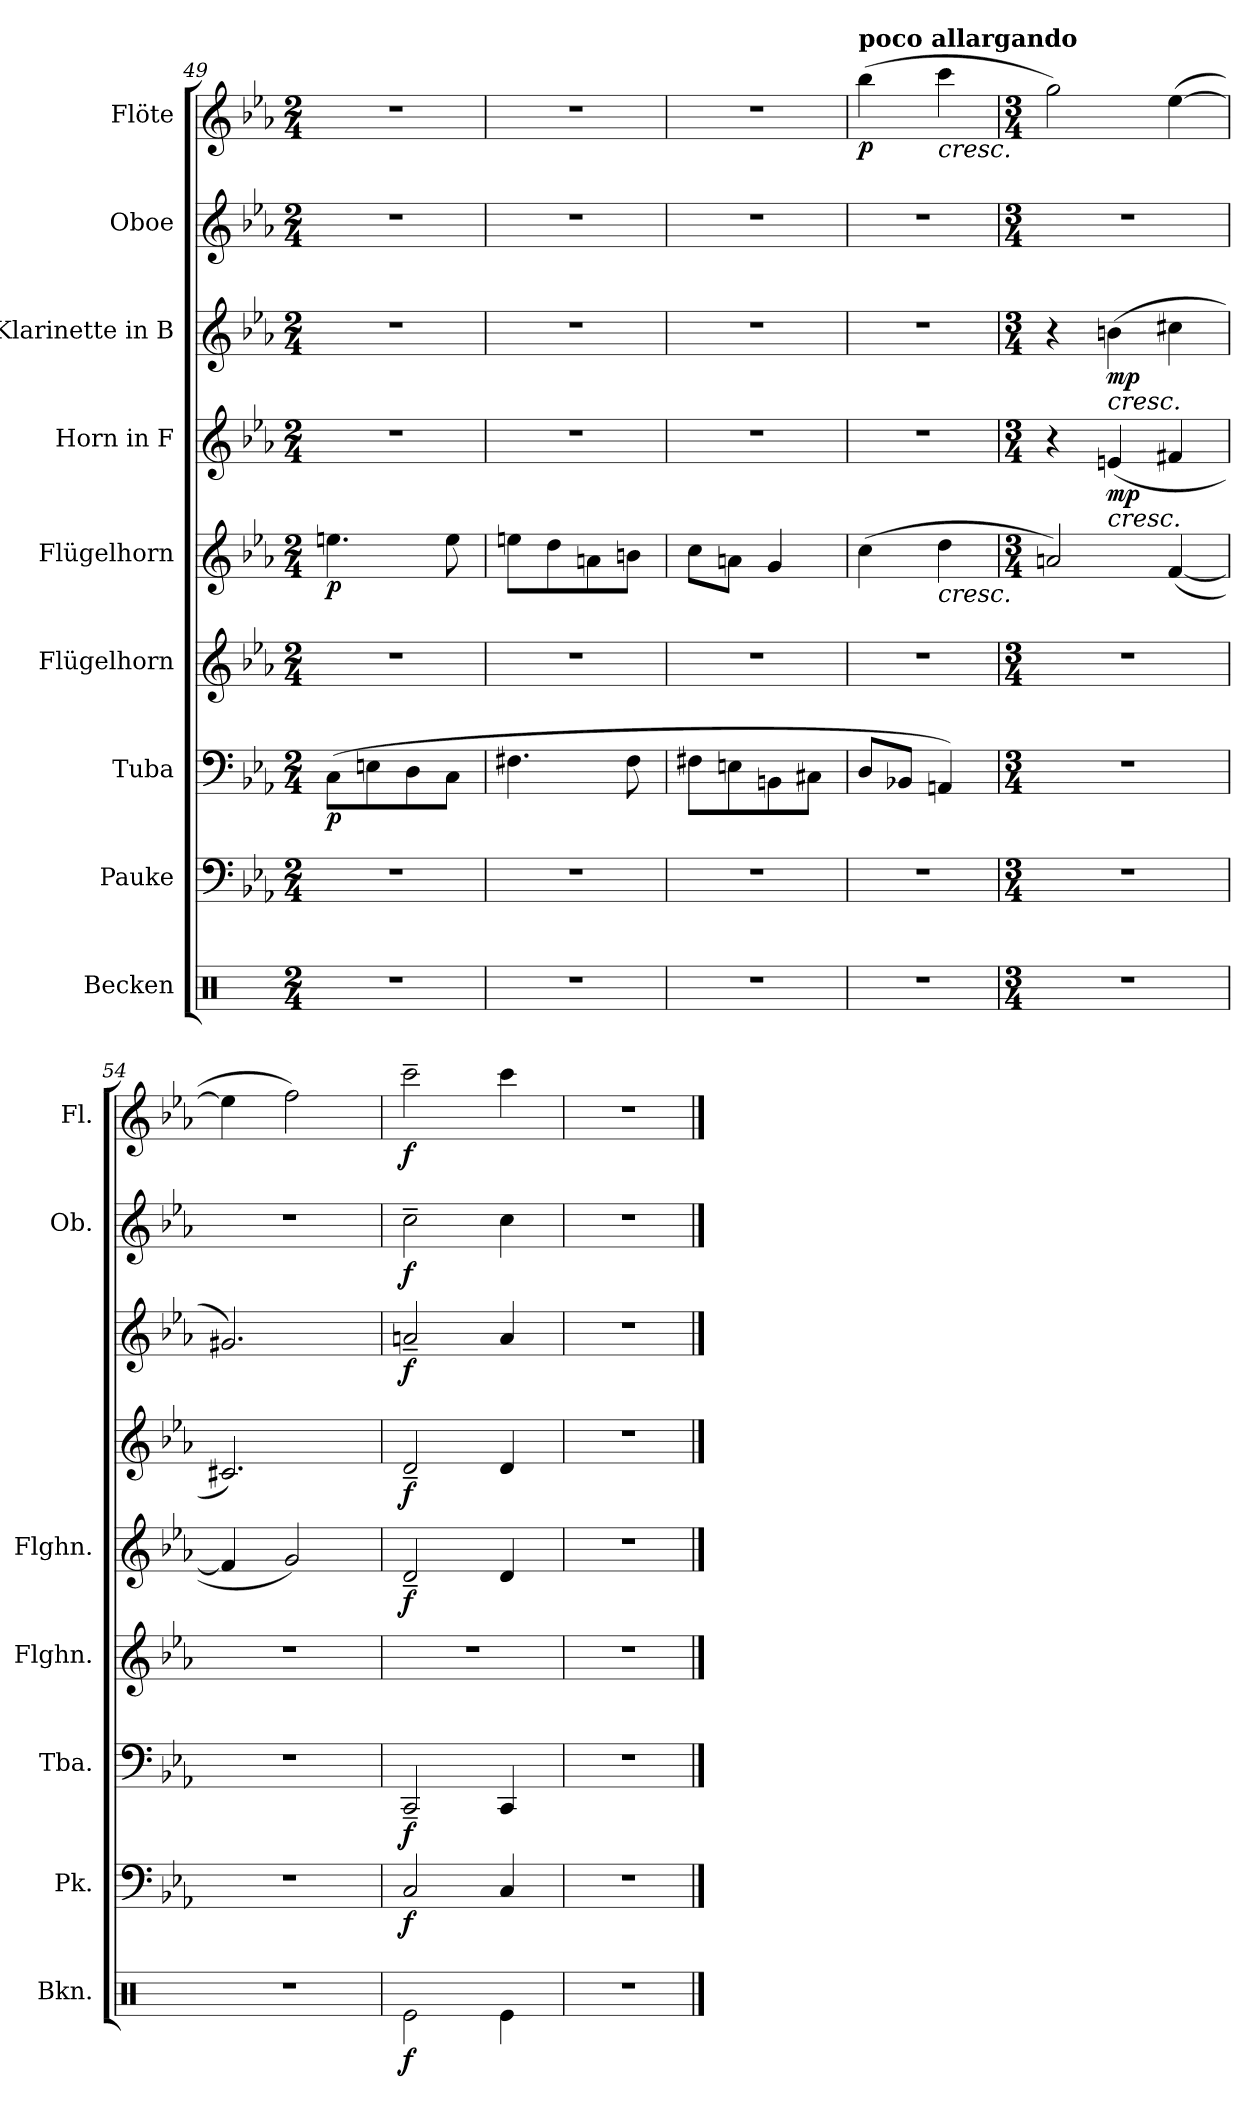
**kern	**dynam	**kern	**dynam	**kern	**dynam	**kern	**kern	**dynam	**kern	**dynam	**kern	**dynam	**kern	**dynam	**kern	**dynam
*part9	*part9	*part8	*part8	*part7	*part7	*part6	*part5	*part5	*part4	*part4	*part3	*part3	*part2	*part2	*part1	*part1
*staff9	*staff9	*staff8	*staff8	*staff7	*staff7	*staff6	*staff5	*staff5	*staff4	*staff4	*staff3	*staff3	*staff2	*staff2	*staff1	*staff1
*I"Becken	*	*I"Pauke	*	*I"Tuba	*	*I"Flügelhorn	*I"Flügelhorn	*	*I"Horn in F	*	*I"Klarinette in B	*	*I"Oboe	*	*I"Flöte	*
*I'Bkn.	*	*I'Pk.	*	*I'Tba.	*	*I'Flghn.	*I'Flghn.	*	*	*	*	*	*I'Ob.	*	*I'Fl.	*
*clefX	*	*clefF4	*	*clefF4	*	*clefG2	*clefG2	*	*clefG2	*	*clefG2	*	*clefG2	*	*clefG2	*
*	*	*	*	*	*	*ITrd1c2	*ITrd1c2	*	*ITrd4c7	*	*ITrd1c2	*	*	*	*	*
*k[]	*	*k[b-e-a-]	*	*k[b-e-a-]	*	*k[b-e-a-d-g-]	*k[b-e-a-d-g-]	*	*k[b-e-a-d-]	*	*k[b-e-a-d-g-]	*	*k[b-e-a-]	*	*k[b-e-a-]	*
*M2/4	*	*M2/4	*	*M2/4	*	*M2/4	*M2/4	*	*M2/4	*	*M2/4	*	*M2/4	*	*M2/4	*
=49	=49	=49	=49	=49	=49	=49	=49	=49	=49	=49	=49	=49	=49	=49	=49	=49
!	!	!	!	!	!LO:DY:b	!	!	!LO:DY:b	!	!	!	!	!	!	!	!
2r	.	2r	.	(>8C\L	p	2r	4.ddn\	p	2r	.	2r	.	2r	.	2r	.
.	.	.	.	8En\	.	.	.	.	.	.	.	.	.	.	.	.
.	.	.	.	8D\	.	.	.	.	.	.	.	.	.	.	.	.
.	.	.	.	8C\J	.	.	8dd\	.	.	.	.	.	.	.	.	.
=50	=50	=50	=50	=50	=50	=50	=50	=50	=50	=50	=50	=50	=50	=50	=50	=50
2r	.	2r	.	4.F#X\	.	2r	8ddn\L	.	2r	.	2r	.	2r	.	2r	.
.	.	.	.	.	.	.	8cc\	.	.	.	.	.	.	.	.	.
.	.	.	.	.	.	.	8gn\	.	.	.	.	.	.	.	.	.
.	.	.	.	8F#\	.	.	8an\J	.	.	.	.	.	.	.	.	.
=51	=51	=51	=51	=51	=51	=51	=51	=51	=51	=51	=51	=51	=51	=51	=51	=51
2r	.	2r	.	8F#X\L	.	2r	8b-\L	.	2r	.	2r	.	2r	.	2r	.
.	.	.	.	8En\	.	.	8gn\J	.	.	.	.	.	.	.	.	.
.	.	.	.	8BBn\	.	.	4f/	.	.	.	.	.	.	.	.	.
.	.	.	.	8C#X\J	.	.	.	.	.	.	.	.	.	.	.	.
=52	=52	=52	=52	=52	=52	=52	=52	=52	=52	=52	=52	=52	=52	=52	=52	=52
!	!	!	!	!	!	!	!	!	!	!	!	!	!	!	!LO:TX:B:t=poco allargando	!
!	!	!	!	!	!	!	!	!	!	!	!	!	!	!	!	!LO:DY:b
2r	.	2r	.	8D/L	.	2r	(>4b-\	.	2r	.	2r	.	2r	.	(>4bb-\	p
.	.	.	.	8BB-X/J	.	.	.	.	.	.	.	.	.	.	.	.
!	!	!	!	!	!	!	!	!	!	!	!	!	!	!	!LO:TX:b:i:t=cresc.	!
!	!	!	!	!	!	!	!LO:TX:b:i:t=cresc.	!	!	!	!	!	!	!	!	!
.	.	.	.	4AAn/)	.	.	4cc\	.	.	.	.	.	.	.	4ccc\	.
=53	=53	=53	=53	=53	=53	=53	=53	=53	=53	=53	=53	=53	=53	=53	=53	=53
*M3/4	*	*M3/4	*	*M3/4	*	*M3/4	*M3/4	*	*M3/4	*	*M3/4	*	*M3/4	*	*M3/4	*
2.r	.	2.r	.	2.r	.	2.r	2gn/)	.	4r	.	4r	.	2.r	.	2gg\)	.
!	!	!	!	!	!	!	!	!	!	!	!LO:TX:b:i:t=cresc.	!	!	!	!	!
!	!	!	!	!	!	!	!	!	!LO:TX:b:i:t=cresc.	!	!	!	!	!	!	!
!	!	!	!	!	!	!	!	!	!	!LO:DY:b	!	!LO:DY:b	!	!	!	!
.	.	.	.	.	.	.	.	.	(<4An/	mp	(>4an\	mp	.	.	.	.
.	.	.	.	.	.	.	(<[4e-/	.	4Bn/	.	4bn\	.	.	.	(>[4ee-\	.
=54	=54	=54	=54	=54	=54	=54	=54	=54	=54	=54	=54	=54	=54	=54	=54	=54
2.r	.	2.r	.	2.r	.	2.r	4e-/]	.	2.F#X/)	.	2.f#X/)	.	2.r	.	4ee-\]	.
.	.	.	.	.	.	.	2f/)	.	.	.	.	.	.	.	2ff\)	.
=55	=55	=55	=55	=55	=55	=55	=55	=55	=55	=55	=55	=55	=55	=55	=55	=55
!	!LO:DY:b	!	!LO:DY:b	!	!LO:DY:b	!	!	!LO:DY:b	!	!LO:DY:b	!	!LO:DY:b	!	!LO:DY:b	!	!LO:DY:b
2Re\	f	2C/	f	2CC~/	f	2.r	2c~/	f	2G~/	f	2gn~/	f	2cc~\	f	2ccc~\	f
4Re\	.	4C/	.	4CC/	.	.	4c/	.	4G/	.	4g/	.	4cc\	.	4ccc\	.
=56	=56	=56	=56	=56	=56	=56	=56	=56	=56	=56	=56	=56	=56	=56	=56	=56
2.r	.	2.r	.	2.r	.	2.r	2.r	.	2.r	.	2.r	.	2.r	.	2.r	.
==	==	==	==	==	==	==	==	==	==	==	==	==	==	==	==	==
*-	*-	*-	*-	*-	*-	*-	*-	*-	*-	*-	*-	*-	*-	*-	*-	*-
